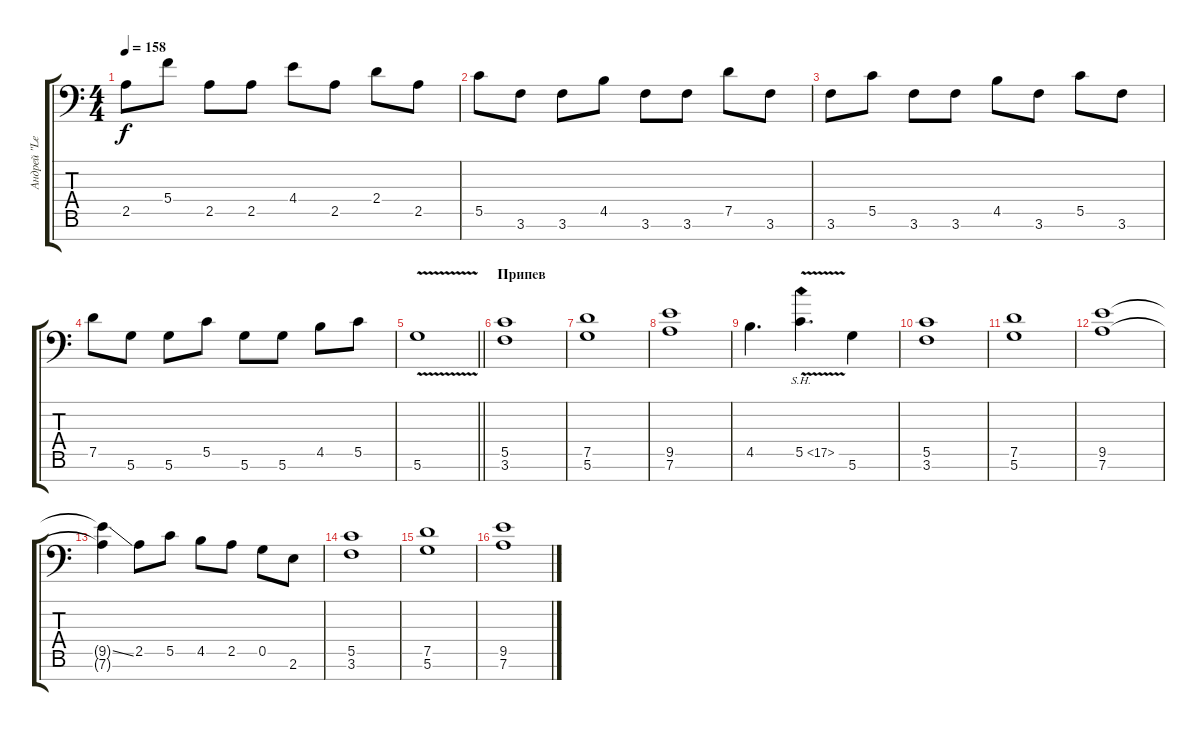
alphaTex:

\track ("Андрей \"Leo\" Леонтьев" "Андрей \"Le") {instrument distortionguitar}
\staff {score tabs}
\tuning (D4 A3 F3 C3 G2 D2 A1) {hide}
\ts (4 4)
\tempo 158
\clef f4
\ks c
2.5.8{dy f} 5.4.8 2.5.8 2.5.8 4.4.8 2.5.8 2.4.8 2.5.8 |
5.5.8 3.6.8 3.6.8 4.5.8 3.6.8 3.6.8 7.5.8 3.6.8 |
3.6.8 5.5.8 3.6.8 3.6.8 4.5.8 3.6.8 5.5.8 3.6.8 |
7.5.8 5.6.8 5.6.8 5.5.8 5.6.8 5.6.8 4.5.8 5.5.8 |
\barLineRight lightlight
5.6{v}.1 |
\section ("" "Припев")
(5.5 3.6).1 |
(7.5 5.6).1 |
(9.5 7.6).1 |
4.5.4{d} 5.5{sh 12 v}.4{d} 5.6.4 |
(5.5 3.6).1 |
(7.5 5.6).1 |
(9.5 7.6).1 |
(9.5{ss t} 7.6{t}).4 2.5.8 5.5.8 4.5.8 2.5.8 0.5.8 2.6.8 |
(5.5 3.6).1 |
(7.5 5.6).1 |
(9.5 7.6).1
